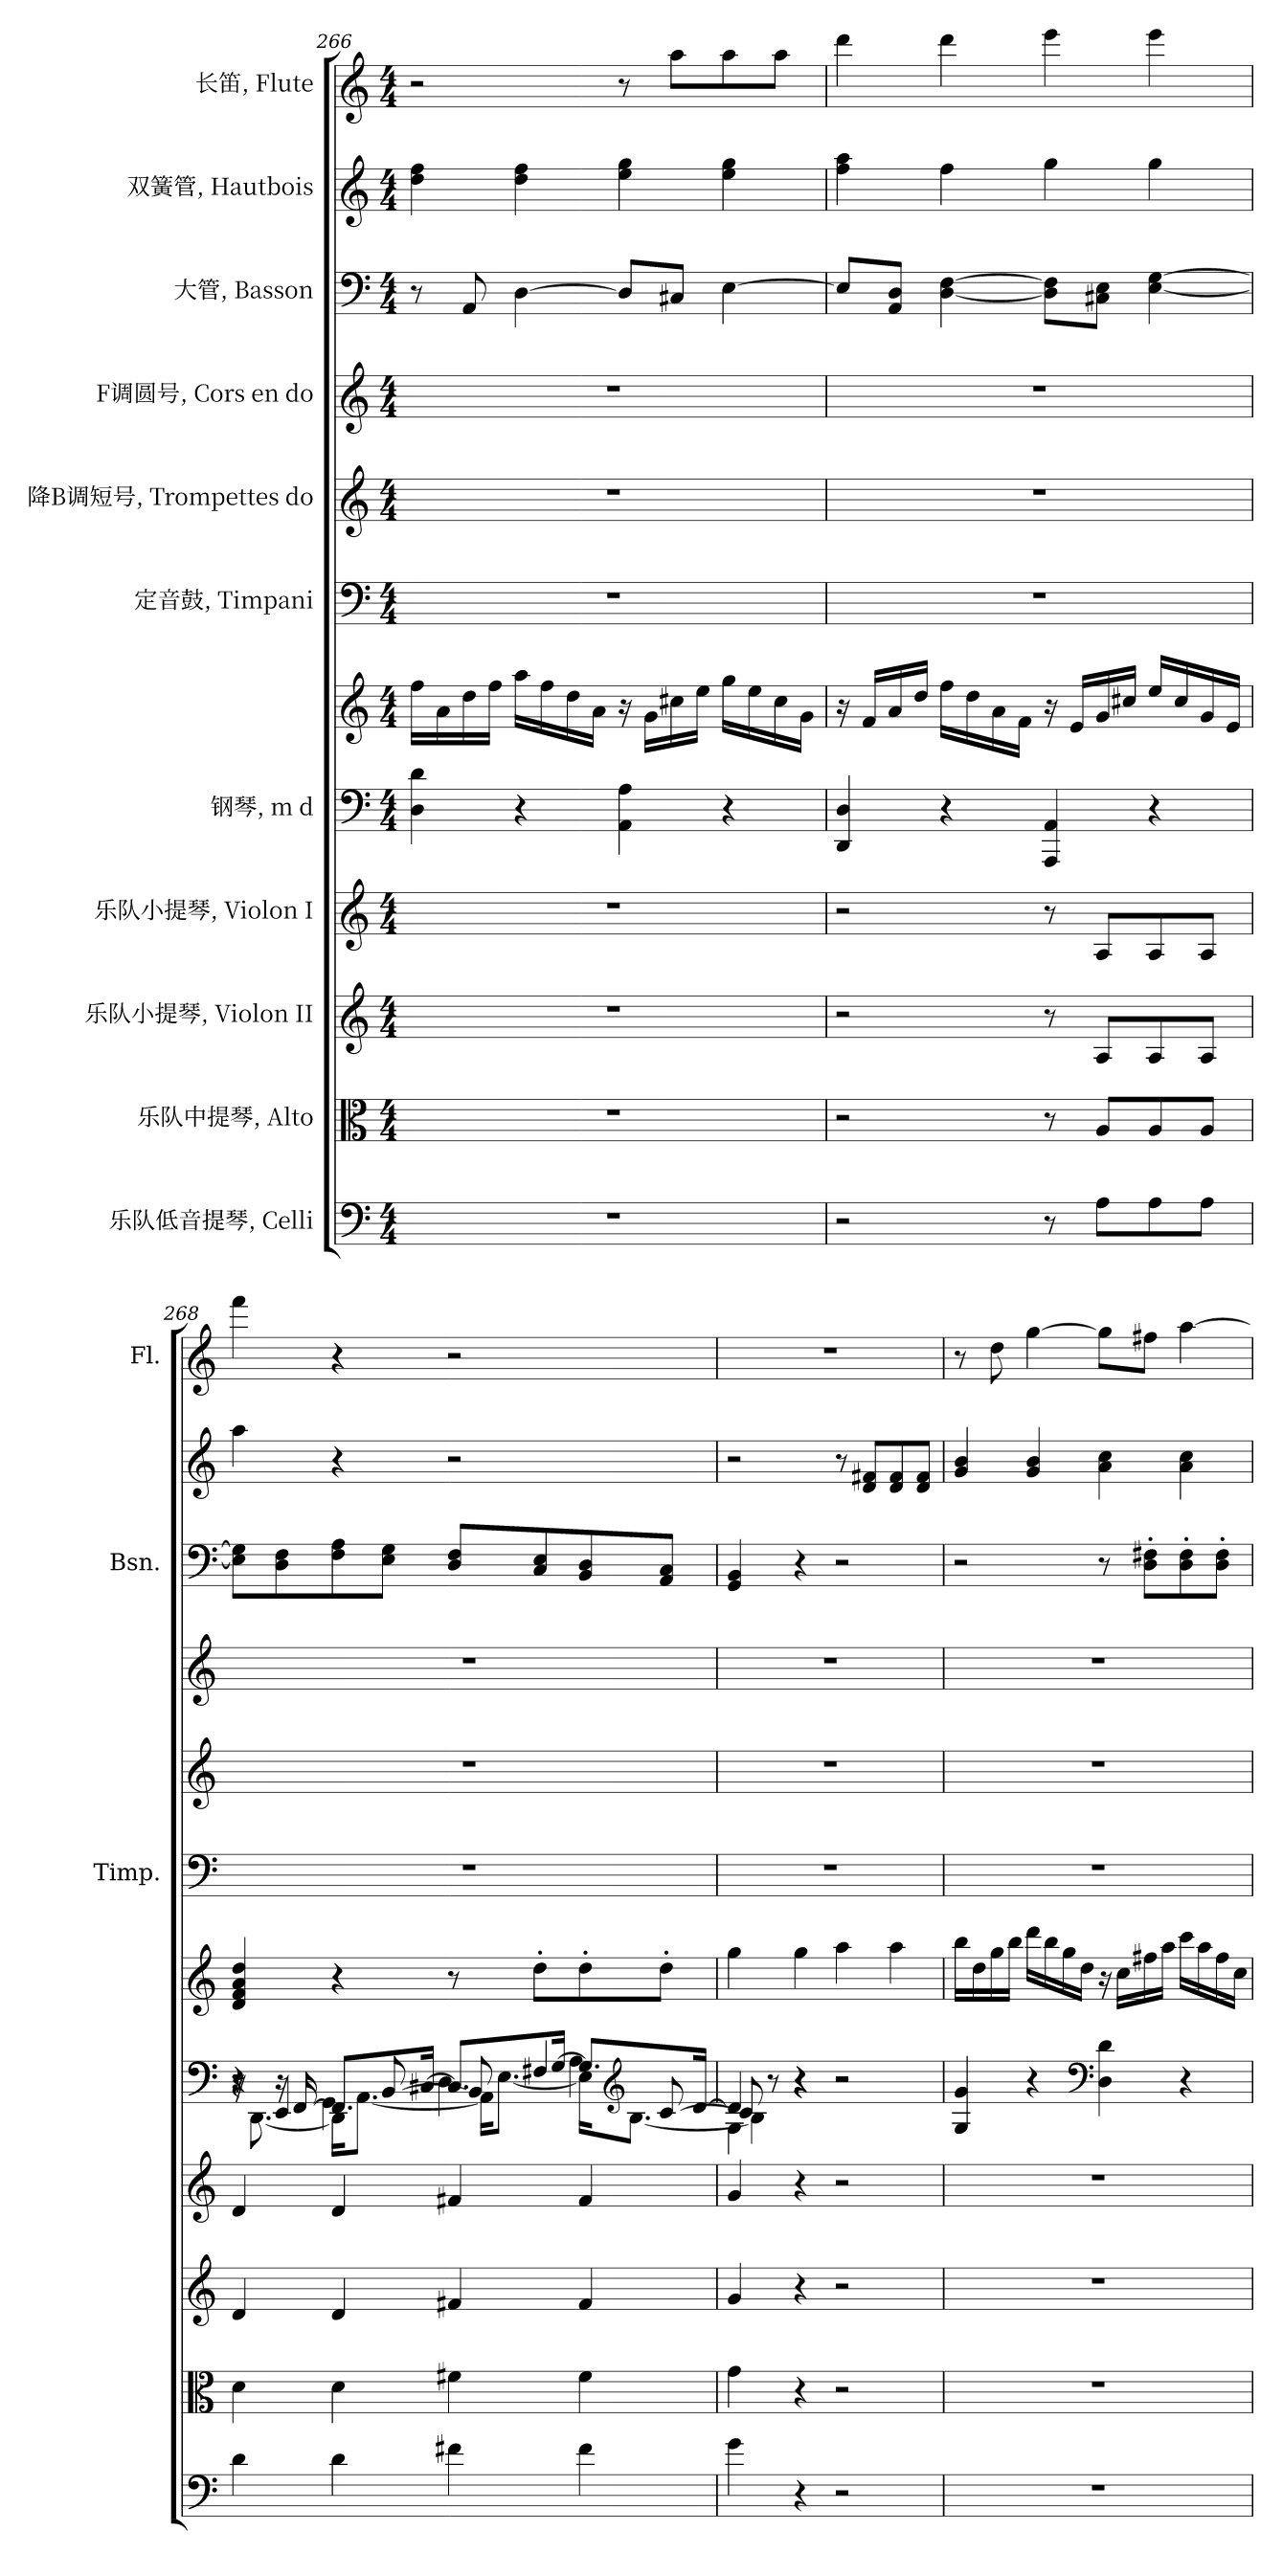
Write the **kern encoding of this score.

**kern	**kern	**kern	**kern	**kern	**kern	**kern	**kern	**kern	**kern	**kern	**kern
*part11	*part10	*part9	*part8	*part7	*part7	*part6	*part5	*part4	*part3	*part2	*part1
*staff12	*staff11	*staff10	*staff9	*staff8	*staff7	*staff6	*staff5	*staff4	*staff3	*staff2	*staff1
*I"乐队低音提琴, Celli	*I"乐队中提琴, Alto	*I"乐队小提琴, Violon II	*I"乐队小提琴, Violon I	*I"钢琴, m d	*	*I"定音鼓, Timpani	*I"降B调短号, Trompettes do	*I"F调圆号, Cors en do	*I"大管, Basson	*I"双簧管, Hautbois	*I"长笛, Flute
*	*	*	*	*	*	*I'Timp.	*	*	*I'Bsn.	*	*I'Fl.
*clefF4	*clefC3	*clefG2	*clefG2	*clefF4	*clefG2	*clefF4	*clefG2	*clefG2	*clefF4	*clefG2	*clefG2
*ITrd7c12	*	*	*	*	*	*	*ITrd1c2	*ITrd4c7	*	*	*
*k[]	*k[]	*k[]	*k[]	*k[]	*k[]	*k[]	*k[b-e-]	*k[b-]	*k[]	*k[]	*k[]
*M4/4	*M4/4	*M4/4	*M4/4	*M4/4	*M4/4	*M4/4	*M4/4	*M4/4	*M4/4	*M4/4	*M4/4
=266	=266	=266	=266	=266	=266	=266	=266	=266	=266	=266	=266
1r	1r	1r	1r	4D\ 4d\	16ff\LL	1r	1r	1r	8r	4dd\ 4ff\	2r
.	.	.	.	.	16a\	.	.	.	.	.	.
.	.	.	.	.	16dd\	.	.	.	8AA/	.	.
.	.	.	.	.	16ff\JJ	.	.	.	.	.	.
.	.	.	.	4r	16aa\LL	.	.	.	[4D\	4dd\ 4ff\	.
.	.	.	.	.	16ff\	.	.	.	.	.	.
.	.	.	.	.	16dd\	.	.	.	.	.	.
.	.	.	.	.	16a\JJ	.	.	.	.	.	.
.	.	.	.	4AA\ 4A\	16r	.	.	.	8D/L]	4ee\ 4gg\	8r
.	.	.	.	.	16g\LL	.	.	.	.	.	.
.	.	.	.	.	16cc#X\	.	.	.	8C#X/J	.	8aa\L
.	.	.	.	.	16ee\JJ	.	.	.	.	.	.
.	.	.	.	4r	16gg\LL	.	.	.	[4E\	4ee\ 4gg\	8aa\
.	.	.	.	.	16ee\	.	.	.	.	.	.
.	.	.	.	.	16cc#\	.	.	.	.	.	8aa\J
.	.	.	.	.	16g\JJ	.	.	.	.	.	.
=267	=267	=267	=267	=267	=267	=267	=267	=267	=267	=267	=267
2r	2r	2r	2r	4DD/ 4D/	16r	1r	1r	1r	8E/L]	4ff\ 4aa\	4ddd\
.	.	.	.	.	16f/LL	.	.	.	.	.	.
.	.	.	.	.	16a/	.	.	.	8AA/ 8D/J	.	.
.	.	.	.	.	16dd/JJ	.	.	.	.	.	.
.	.	.	.	4r	16ff\LL	.	.	.	[4D\ [4F\	4ff\	4ddd\
.	.	.	.	.	16dd\	.	.	.	.	.	.
.	.	.	.	.	16a\	.	.	.	.	.	.
.	.	.	.	.	16f\JJ	.	.	.	.	.	.
8r	8r	8r	8r	4AAA/ 4AA/	16r	.	.	.	8D\] 8F\]L	4gg\	4eee\
.	.	.	.	.	16e/LL	.	.	.	.	.	.
8AA\L	8A/L	8A/L	8A/L	.	16g/	.	.	.	8C#X\ 8E\J	.	.
.	.	.	.	.	16cc#X/JJ	.	.	.	.	.	.
8AA\	8A/	8A/	8A/	4r	16ee/LL	.	.	.	[4E\ [4G\	4gg\	4eee\
.	.	.	.	.	16cc#/	.	.	.	.	.	.
8AA\J	8A/J	8A/J	8A/J	.	16g/	.	.	.	.	.	.
.	.	.	.	.	16e/JJ	.	.	.	.	.	.
!!LO:PB:g=z
=268	=268	=268	=268	=268	=268	=268	=268	=268	=268	=268	=268
*	*	*	*	*^	*	*	*	*	*	*	*
*	*	*	*	*	*^	*	*	*	*	*	*	*
*	*	*	*	*	*	*^	*	*	*	*	*	*	*
4D\	4d\	4d/	4d/	8r	4r	8r	16r	4d/ 4f/ 4a/ 4dd/	1r	1r	1r	8E\] 8G\]L	4aa\	4fff\
.	.	.	.	.	.	.	[8.DD\	.	.	.	.	.	.	.
.	.	.	.	16r	.	4EE/	.	.	.	.	.	8D\ 8F\	.	.
.	.	.	.	[16FF/	.	.	.	.	.	.	.	.	.	.
4D\	4d\	4d/	4d/	8.FF/L]	4GG\	.	16DD\KL]	4r	.	.	.	8F\ 8A\	4r	4r
.	.	.	.	.	.	.	[8.AA\J	.	.	.	.	.	.	.
.	.	.	.	.	.	[8BB/	.	.	.	.	.	8E\ 8G\J	.	.
.	.	.	.	[16C#X/Jk	.	.	.	.	.	.	.	.	.	.
4F#X\	4f#X\	4f#X/	4f#X/	8.C#/L]	4D\	8BB/]	16AA\KL]	8r	.	.	.	8D/ 8F/L	2r	2r
.	.	.	.	.	.	.	[8.E\J	.	.	.	.	.	.	.
.	.	.	.	.	.	4F#X/	.	8dd'\L	.	.	.	8C/ 8E/	.	.
.	.	.	.	[16G/Jk	.	.	.	.	.	.	.	.	.	.
4F#\	4f#\	4f#/	4f#/	8.G/L]	4A\	.	16E\KL]	8dd'\	.	.	.	8BB/ 8D/	.	.
*	*	*	*	*clefG2	*	*	*	*	*	*	*	*	*	*
.	.	.	.	.	.	.	[8.B\J	.	.	.	.	.	.	.
.	.	.	.	.	.	[8c/	.	8dd'\J	.	.	.	8AA/ 8C/J	.	.
.	.	.	.	[16d/Jk	.	.	.	.	.	.	.	.	.	.
=269	=269	=269	=269	=269	=269	=269	=269	=269	=269	=269	=269	=269	=269	=269
4G\	4g\	4g/	4g/	4d/]	4G\	8c/]	4B\]	4gg\	1r	1r	1r	4GG/ 4BB/	2r	1r
.	.	.	.	.	.	8r	.	.	.	.	.	.	.	.
4r	4r	4r	4r	4r	4r	4r	4r	4gg\	.	.	.	4r	.	.
2r	2r	2r	2r	2r	2r	2r	2r	4aa\	.	.	.	2r	8r	.
.	.	.	.	.	.	.	.	.	.	.	.	.	8d/ 8f#X/L	.
.	.	.	.	.	.	.	.	4aa\	.	.	.	.	8d/ 8f#/	.
.	.	.	.	.	.	.	.	.	.	.	.	.	8d/ 8f#/J	.
*	*	*	*	*v	*v	*v	*v	*	*	*	*	*	*	*
!!LO:PB:g=z
=270	=270	=270	=270	=270	=270	=270	=270	=270	=270	=270	=270
1r	1r	1r	1r	4G/ 4g/	16bb\LL	1r	1r	1r	2r	4g/ 4b/	8r
.	.	.	.	.	16dd\	.	.	.	.	.	.
.	.	.	.	.	16gg\	.	.	.	.	.	8dd\
.	.	.	.	.	16bb\JJ	.	.	.	.	.	.
.	.	.	.	4r	16ddd\LL	.	.	.	.	4g/ 4b/	[4gg\
.	.	.	.	.	16bb\	.	.	.	.	.	.
.	.	.	.	.	16gg\	.	.	.	.	.	.
.	.	.	.	.	16dd\JJ	.	.	.	.	.	.
*	*	*	*	*clefF4	*	*	*	*	*	*	*
.	.	.	.	4D\ 4d\	16r	.	.	.	8r	4a\ 4cc\	8gg\L]
.	.	.	.	.	16cc\LL	.	.	.	.	.	.
.	.	.	.	.	16ff#X\	.	.	.	8D\' 8F#X\'L	.	8ff#X\J
.	.	.	.	.	16aa\JJ	.	.	.	.	.	.
.	.	.	.	4r	16ccc\LL	.	.	.	8D\' 8F#\'	4a\ 4cc\	[4aa\
.	.	.	.	.	16aa\	.	.	.	.	.	.
.	.	.	.	.	16ff#\	.	.	.	8D\' 8F#\'J	.	.
.	.	.	.	.	16cc\JJ	.	.	.	.	.	.
=	=	=	=	=	=	=	=	=	=	=	=
*-	*-	*-	*-	*-	*-	*-	*-	*-	*-	*-	*-
